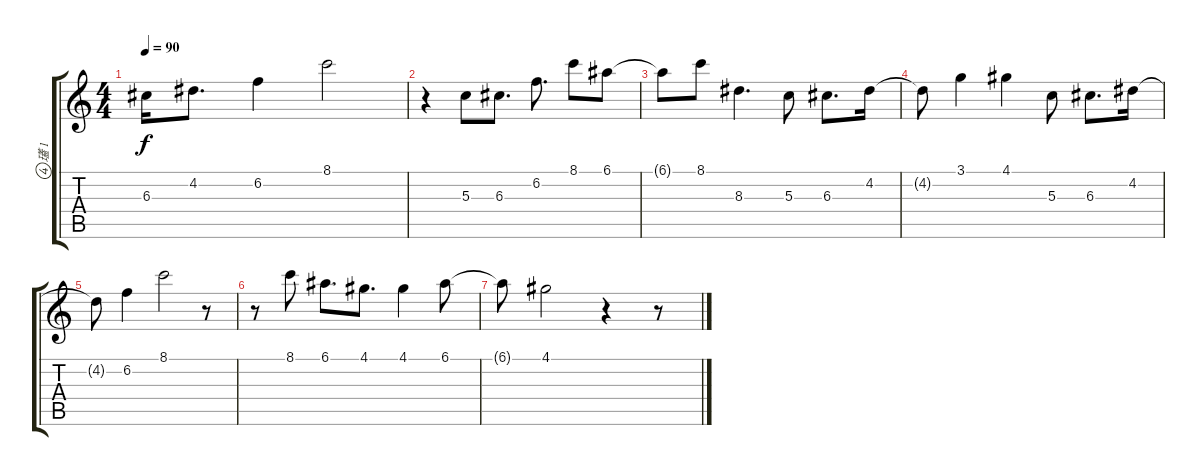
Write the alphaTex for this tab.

\track ("瓂 1" "瓂 1") {instrument acousticguitarnylon}
\staff {score tabs}
\tuning (E4 B3 G3 D3 A2 E2) {hide}
\ts (4 4)
\tempo 90
\clef g2
\ks c
6.3{t}.16{dy f} 4.2.8{d} 6.2.4 8.1.2 |
r.4 5.3.8 6.3.8{d} 6.2.8{d} 8.1.8 6.1.8 |
6.1{t}.8 8.1.8 8.3.4{d} 5.3.8 6.3.8{d} 4.2.16 |
4.2{t}.8 3.1.4 4.1.4 5.3.8 6.3.8{d} 4.2.16 |
4.2{t}.8 6.2.4 8.1.2 r.8 |
r.8 8.1.8 6.1.8{d} 4.1.8{d} 4.1.4 6.1.8 |
6.1{t}.8 4.1.2 r.4 r.8
